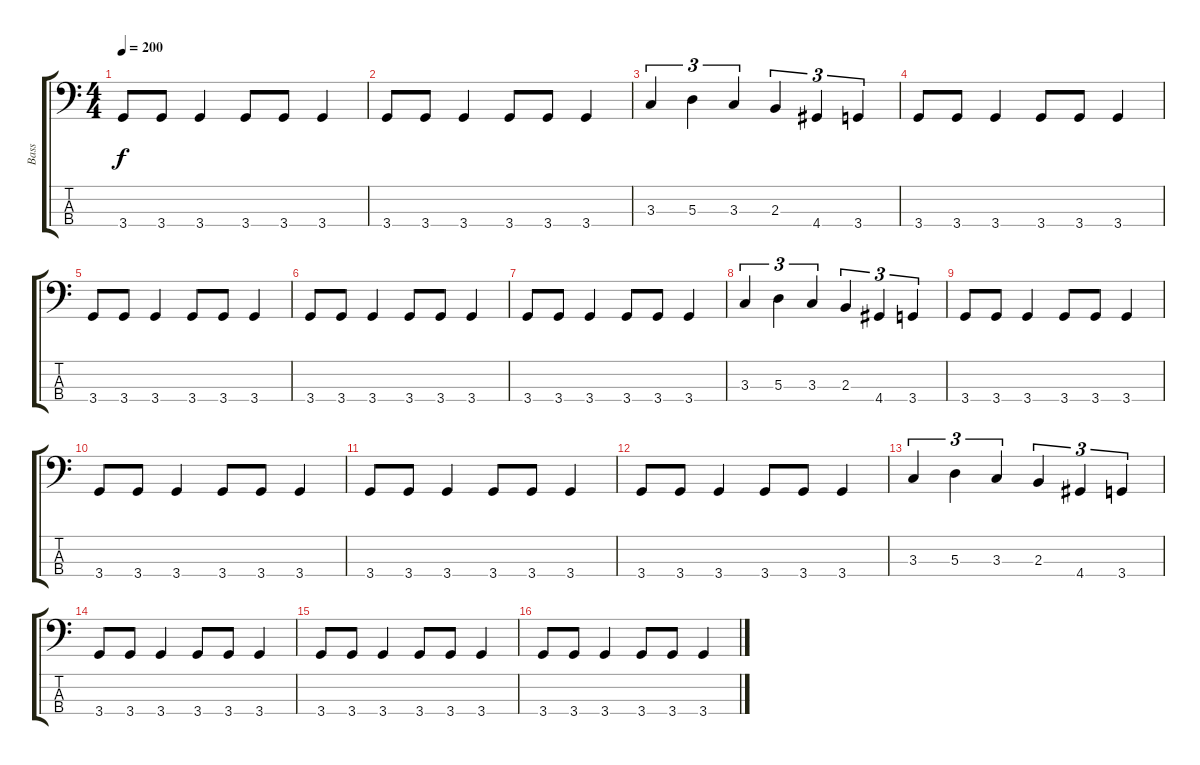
\track ("Bass" "Bass") {instrument electricbassfinger}
\staff {score tabs}
\tuning (G2 D2 A1 E1) {hide}
\ts (4 4)
\tempo 200
\clef f4
\ks c
3.4.8{dy f} 3.4.8 3.4.4 3.4.8 3.4.8 3.4.4 |
3.4.8 3.4.8 3.4.4 3.4.8 3.4.8 3.4.4 |
3.3.4{tu (3 2)} 5.3.4{tu (3 2)} 3.3.4{tu (3 2)} 2.3.4{tu (3 2)} 4.4.4{tu (3 2)} 3.4.4{tu (3 2)} |
3.4.8 3.4.8 3.4.4 3.4.8 3.4.8 3.4.4 |
3.4.8 3.4.8 3.4.4 3.4.8 3.4.8 3.4.4 |
3.4.8 3.4.8 3.4.4 3.4.8 3.4.8 3.4.4 |
3.4.8 3.4.8 3.4.4 3.4.8 3.4.8 3.4.4 |
3.3.4{tu (3 2)} 5.3.4{tu (3 2)} 3.3.4{tu (3 2)} 2.3.4{tu (3 2)} 4.4.4{tu (3 2)} 3.4.4{tu (3 2)} |
3.4.8 3.4.8 3.4.4 3.4.8 3.4.8 3.4.4 |
3.4.8 3.4.8 3.4.4 3.4.8 3.4.8 3.4.4 |
3.4.8 3.4.8 3.4.4 3.4.8 3.4.8 3.4.4 |
3.4.8 3.4.8 3.4.4 3.4.8 3.4.8 3.4.4 |
3.3.4{tu (3 2)} 5.3.4{tu (3 2)} 3.3.4{tu (3 2)} 2.3.4{tu (3 2)} 4.4.4{tu (3 2)} 3.4.4{tu (3 2)} |
3.4.8 3.4.8 3.4.4 3.4.8 3.4.8 3.4.4 |
3.4.8 3.4.8 3.4.4 3.4.8 3.4.8 3.4.4 |
3.4.8 3.4.8 3.4.4 3.4.8 3.4.8 3.4.4
